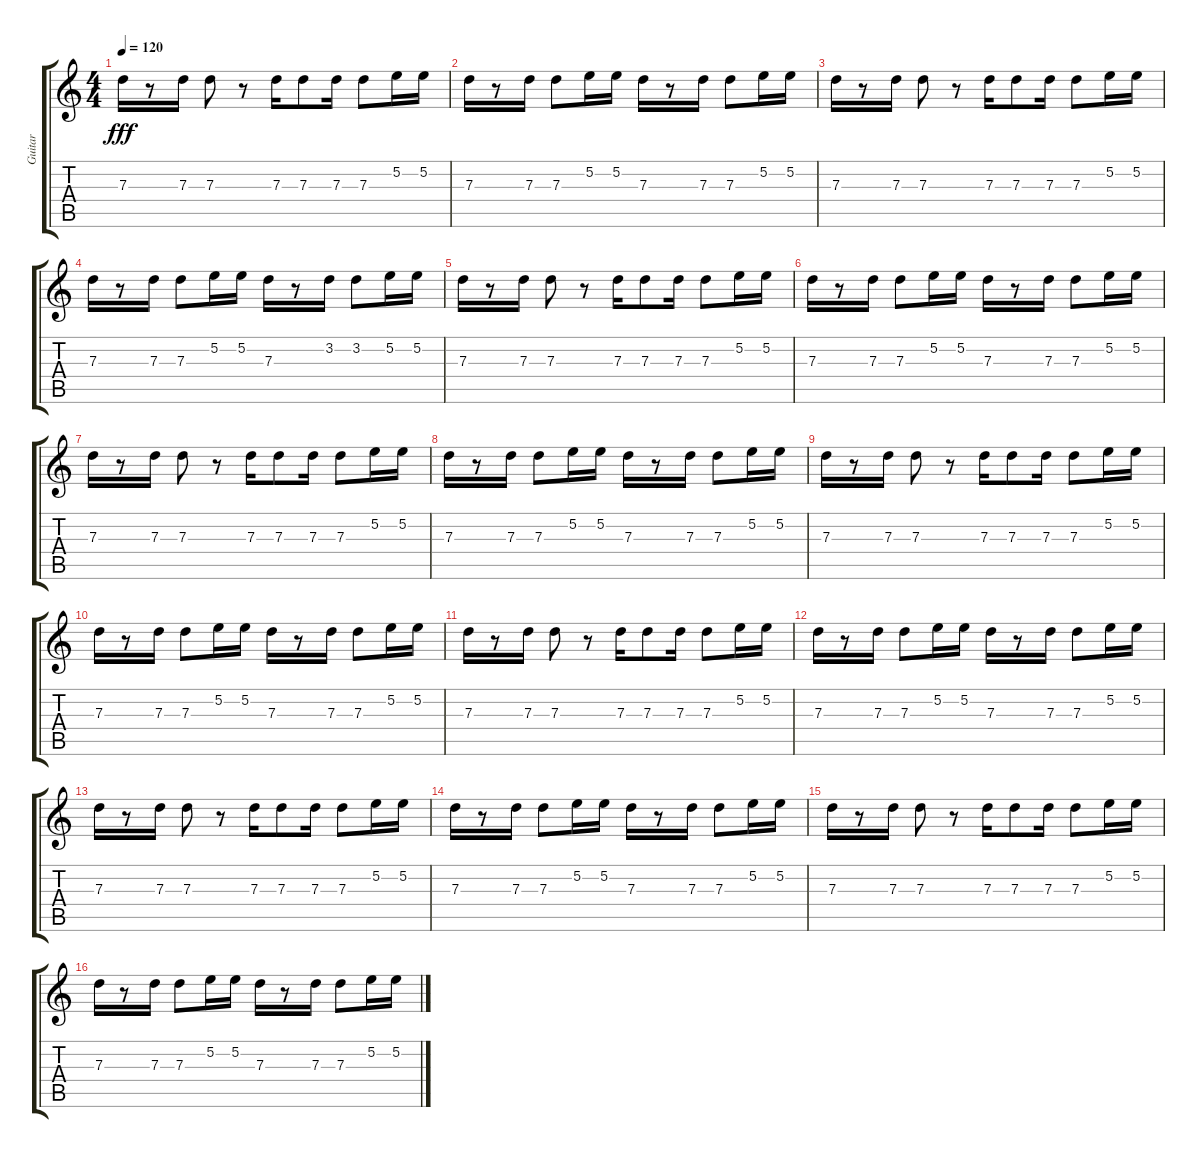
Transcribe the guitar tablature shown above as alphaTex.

\track ("Guitar" "Guitar") {instrument acousticguitarnylon}
\staff {score tabs}
\tuning (E4 B3 G3 D3 A2 E2) {hide}
\ts (4 4)
\tempo 120
\clef g2
\ks c
7.3.16{dy fff} r.8 7.3.16 7.3.8 r.8 7.3.16 7.3.8 7.3.16 7.3.8 5.2.16 5.2.16 |
7.3.16 r.8 7.3.16 7.3.8 5.2.16 5.2.16 7.3.16 r.8 7.3.16 7.3.8 5.2.16 5.2.16 |
7.3.16 r.8 7.3.16 7.3.8 r.8 7.3.16 7.3.8 7.3.16 7.3.8 5.2.16 5.2.16 |
7.3.16 r.8 7.3.16 7.3.8 5.2.16 5.2.16 7.3.16 r.8 3.2.16 3.2.8 5.2.16 5.2.16 |
7.3.16 r.8 7.3.16 7.3.8 r.8 7.3.16 7.3.8 7.3.16 7.3.8 5.2.16 5.2.16 |
7.3.16 r.8 7.3.16 7.3.8 5.2.16 5.2.16 7.3.16 r.8 7.3.16 7.3.8 5.2.16 5.2.16 |
7.3.16 r.8 7.3.16 7.3.8 r.8 7.3.16 7.3.8 7.3.16 7.3.8 5.2.16 5.2.16 |
7.3.16 r.8 7.3.16 7.3.8 5.2.16 5.2.16 7.3.16 r.8 7.3.16 7.3.8 5.2.16 5.2.16 |
7.3.16 r.8 7.3.16 7.3.8 r.8 7.3.16 7.3.8 7.3.16 7.3.8 5.2.16 5.2.16 |
7.3.16 r.8 7.3.16 7.3.8 5.2.16 5.2.16 7.3.16 r.8 7.3.16 7.3.8 5.2.16 5.2.16 |
7.3.16 r.8 7.3.16 7.3.8 r.8 7.3.16 7.3.8 7.3.16 7.3.8 5.2.16 5.2.16 |
7.3.16 r.8 7.3.16 7.3.8 5.2.16 5.2.16 7.3.16 r.8 7.3.16 7.3.8 5.2.16 5.2.16 |
7.3.16 r.8 7.3.16 7.3.8 r.8 7.3.16 7.3.8 7.3.16 7.3.8 5.2.16 5.2.16 |
7.3.16 r.8 7.3.16 7.3.8 5.2.16 5.2.16 7.3.16 r.8 7.3.16 7.3.8 5.2.16 5.2.16 |
7.3.16 r.8 7.3.16 7.3.8 r.8 7.3.16 7.3.8 7.3.16 7.3.8 5.2.16 5.2.16 |
7.3.16 r.8 7.3.16 7.3.8 5.2.16 5.2.16 7.3.16 r.8 7.3.16 7.3.8 5.2.16 5.2.16
